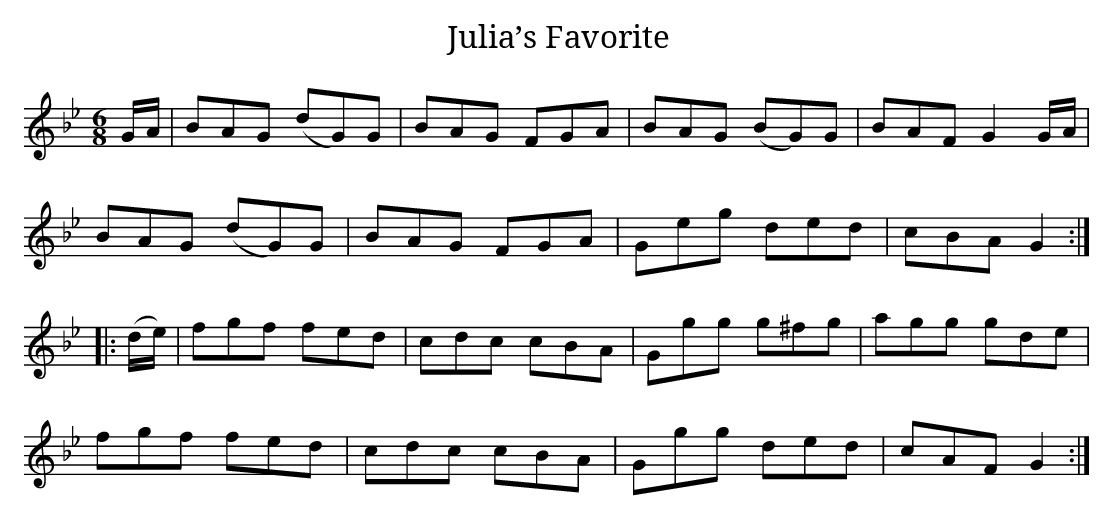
X:1
T:Julia’s Favorite
M:6/8
L:1/8
K:Gmin
G/A/|BAG (dG)G|BAG FGA|BAG (BG)G|BAF G2 G/A/|
BAG (dG)G|BAG FGA|Geg ded|cBA G2:|
|:(d/e/)|fgf fed|cdc cBA|Ggg g^fg|agg gde|
fgf fed|cdc cBA|Ggg ded|cAF G2:|
